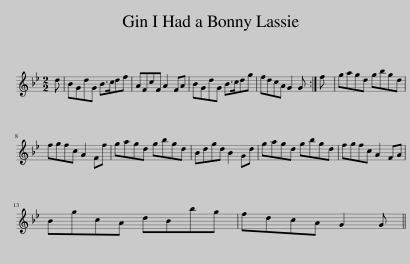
X:1
L:1/8
M:2/2
I:linebreak $
K:Gmin
V:1 treble
V:1
 d | BGdG B>cdf | AFcF A2 FA | BGdG B>cdg | fdcA G2 G :| %5
 f | gagd gbgd |$ fgfc A2 Ff | gagd gbgd | Bdgd B2 Gd | %10
 gagd gbgd | fgfc A2 FA |$ BgcA dBbg | fdcA G2 G || %14
